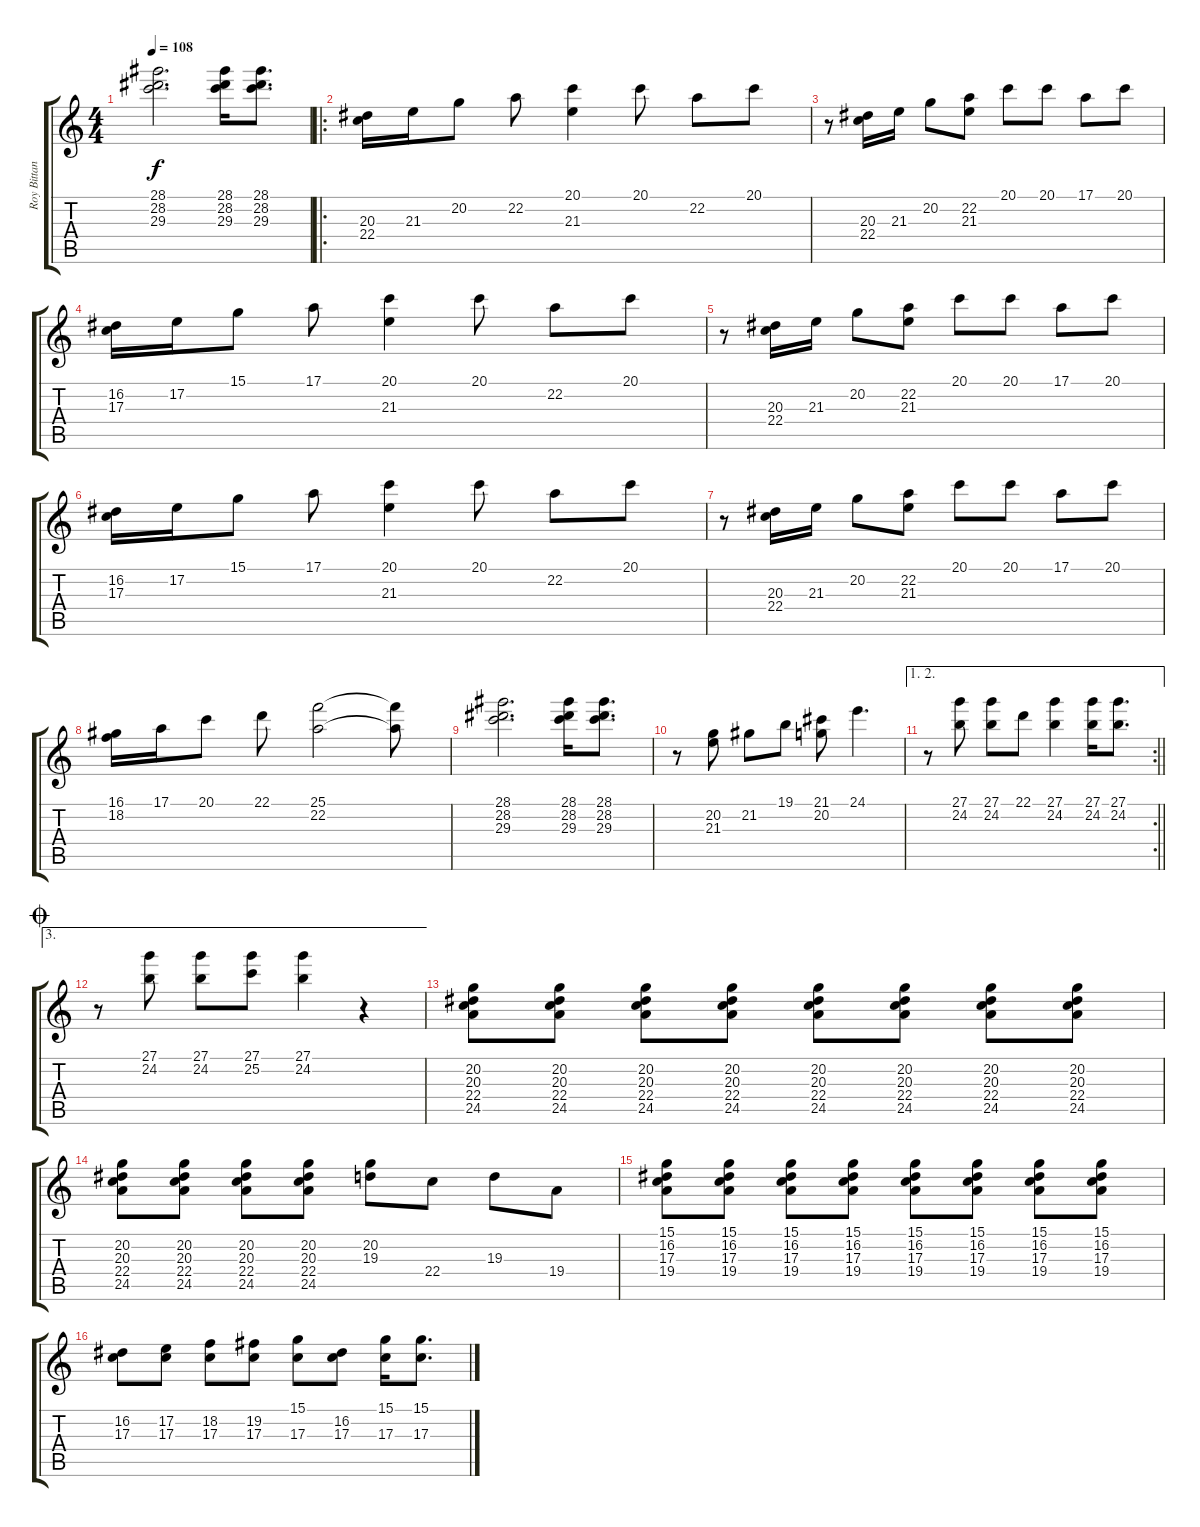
\track ("Roy Bittan-Piano" "Roy Bittan") {instrument brightacousticpiano}
\staff {score tabs}
\tuning (E4 B3 G3 D3 A2 E2) {hide}
\ts (4 4)
\tempo 108
\clef g2
\ks c
(28.1 28.2 29.3).2{d dy f} (28.1 28.2 29.3).16 (28.1 28.2 29.3).8{d} |
\ro
(20.3 22.4).16 21.3.16 20.2.8 22.2.8 (20.1 21.3).4 20.1.8 22.2.8 20.1.8 |
r.8 (20.3 22.4).16 21.3.16 20.2.8 (22.2 21.3).8 20.1.8 20.1.8 17.1.8 20.1.8 |
(16.2 17.3).16 17.2.16 15.1.8 17.1.8 (20.1 21.3).4 20.1.8 22.2.8 20.1.8 |
r.8 (20.3 22.4).16 21.3.16 20.2.8 (22.2 21.3).8 20.1.8 20.1.8 17.1.8 20.1.8 |
(16.2 17.3).16 17.2.16 15.1.8 17.1.8 (20.1 21.3).4 20.1.8 22.2.8 20.1.8 |
r.8 (20.3 22.4).16 21.3.16 20.2.8 (22.2 21.3).8 20.1.8 20.1.8 17.1.8 20.1.8 |
(16.1 18.2).16 17.1.16 20.1.8 22.1.8 (25.1 22.2).2 (25.1{t} 22.2{t}).8 |
(28.1 28.2 29.3).2{d} (28.1 28.2 29.3).16 (28.1 28.2 29.3).8{d} |
r.8 (20.2 21.3).8 21.2.8 19.1.8 (21.1 20.2).8 24.1.4{d} |
\ae (1 2)
\rc 2
\barLineRight lightlight
r.8 (27.1 24.2).8 (27.1 24.2).8 22.1.8 (27.1 24.2).4 (27.1 24.2).16 (27.1 24.2).8{d} |
\ae 3
\jump coda
r.8 (27.1 24.2).8 (27.1 24.2).8 (27.1 25.2).8 (27.1 24.2).4 r.4 |
(20.2 20.3 22.4 24.5).8 (20.2 20.3 22.4 24.5).8 (20.2 20.3 22.4 24.5).8 (20.2 20.3 22.4 24.5).8 (20.2 20.3 22.4 24.5).8 (20.2 20.3 22.4 24.5).8 (20.2 20.3 22.4 24.5).8 (20.2 20.3 22.4 24.5).8 |
(20.2 20.3 22.4 24.5).8 (20.2 20.3 22.4 24.5).8 (20.2 20.3 22.4 24.5).8 (20.2 20.3 22.4 24.5).8 (20.2 19.3).8 22.4.8 19.3.8 19.4.8 |
(15.1 16.2 17.3 19.4).8 (15.1 16.2 17.3 19.4).8 (15.1 16.2 17.3 19.4).8 (15.1 16.2 17.3 19.4).8 (15.1 16.2 17.3 19.4).8 (15.1 16.2 17.3 19.4).8 (15.1 16.2 17.3 19.4).8 (15.1 16.2 17.3 19.4).8 |
(16.2 17.3).8 (17.2 17.3).8 (18.2 17.3).8 (19.2 17.3).8 (15.1 17.3).8 (16.2 17.3).8 (15.1 17.3).16 (15.1 17.3).8{d}
